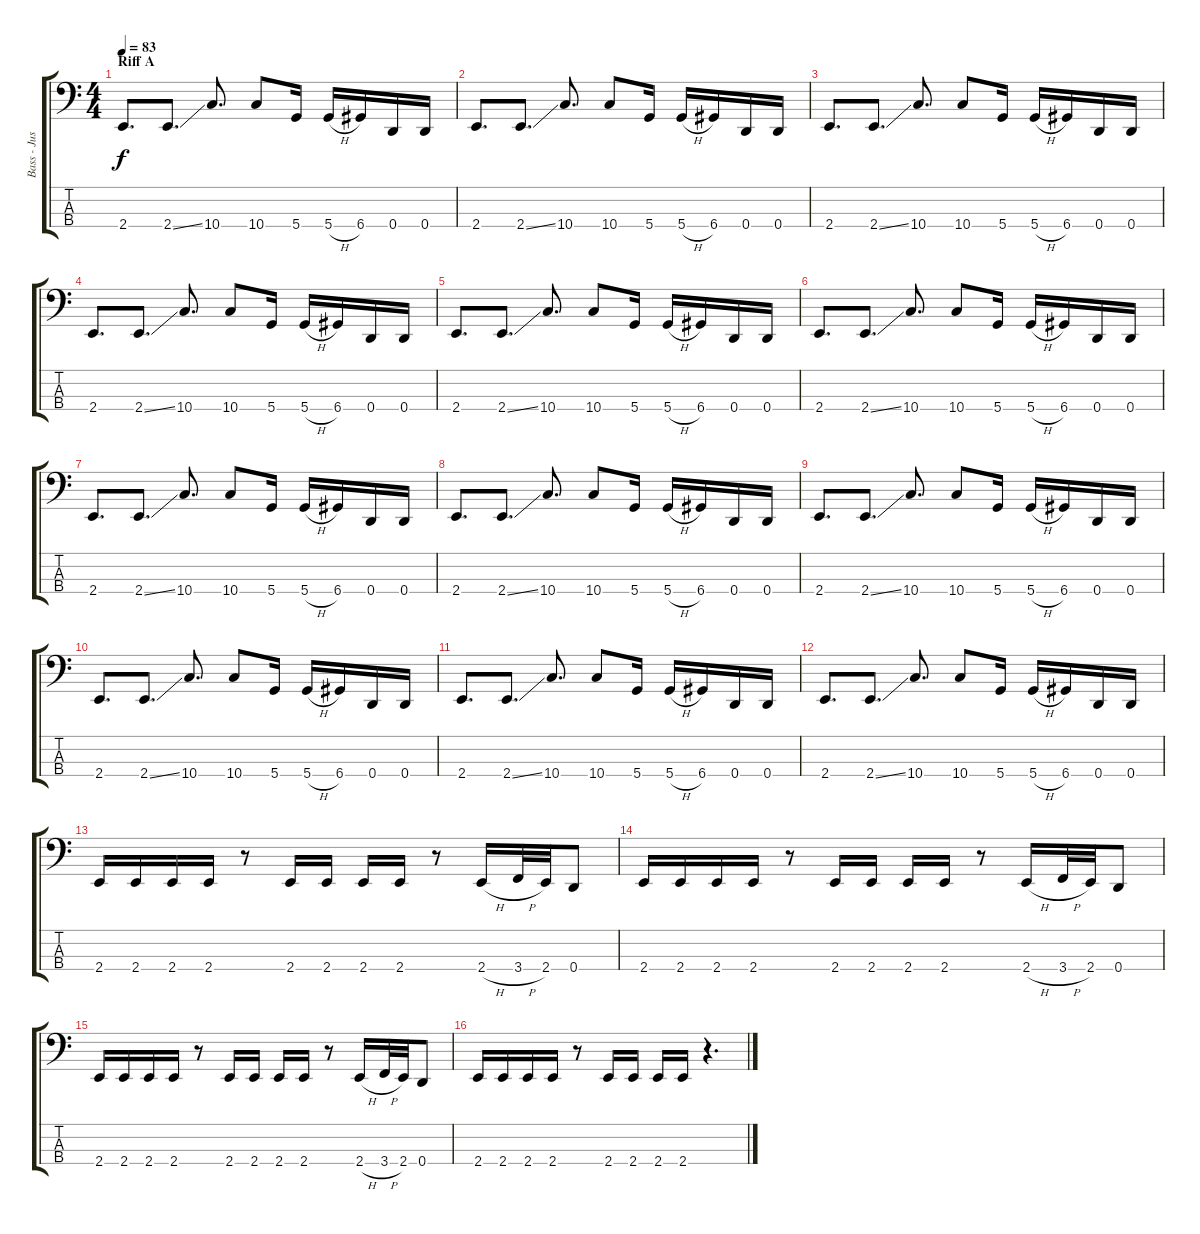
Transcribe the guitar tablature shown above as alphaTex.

\track ("Bass - Justin Chancellor " "Bass - Jus") {instrument electricbassfinger}
\staff {score tabs}
\tuning (G2 D2 A1 D1) {hide}
\ts (4 4)
\section ("" "Riff A")
\tempo 83
\clef f4
\ks c
2.4.8{d dy f} 2.4{ss}.8{d} 10.4.8{d} 10.4.8 5.4.16 5.4{h}.16 6.4.16 0.4.16 0.4.16 |
2.4.8{d} 2.4{ss}.8{d} 10.4.8{d} 10.4.8 5.4.16 5.4{h}.16 6.4.16 0.4.16 0.4.16 |
2.4.8{d} 2.4{ss}.8{d} 10.4.8{d} 10.4.8 5.4.16 5.4{h}.16 6.4.16 0.4.16 0.4.16 |
2.4.8{d} 2.4{ss}.8{d} 10.4.8{d} 10.4.8 5.4.16 5.4{h}.16 6.4.16 0.4.16 0.4.16 |
2.4.8{d} 2.4{ss}.8{d} 10.4.8{d} 10.4.8 5.4.16 5.4{h}.16 6.4.16 0.4.16 0.4.16 |
2.4.8{d} 2.4{ss}.8{d} 10.4.8{d} 10.4.8 5.4.16 5.4{h}.16 6.4.16 0.4.16 0.4.16 |
2.4.8{d} 2.4{ss}.8{d} 10.4.8{d} 10.4.8 5.4.16 5.4{h}.16 6.4.16 0.4.16 0.4.16 |
2.4.8{d} 2.4{ss}.8{d} 10.4.8{d} 10.4.8 5.4.16 5.4{h}.16 6.4.16 0.4.16 0.4.16 |
2.4.8{d} 2.4{ss}.8{d} 10.4.8{d} 10.4.8 5.4.16 5.4{h}.16 6.4.16 0.4.16 0.4.16 |
2.4.8{d} 2.4{ss}.8{d} 10.4.8{d} 10.4.8 5.4.16 5.4{h}.16 6.4.16 0.4.16 0.4.16 |
2.4.8{d} 2.4{ss}.8{d} 10.4.8{d} 10.4.8 5.4.16 5.4{h}.16 6.4.16 0.4.16 0.4.16 |
2.4.8{d} 2.4{ss}.8{d} 10.4.8{d} 10.4.8 5.4.16 5.4{h}.16 6.4.16 0.4.16 0.4.16 |
2.4.16 2.4.16 2.4.16 2.4.16 r.8 2.4.16 2.4.16 2.4.16 2.4.16 r.8 2.4{h}.16 3.4{h}.32 2.4.32 0.4.8 |
2.4.16 2.4.16 2.4.16 2.4.16 r.8 2.4.16 2.4.16 2.4.16 2.4.16 r.8 2.4{h}.16 3.4{h}.32 2.4.32 0.4.8 |
2.4.16 2.4.16 2.4.16 2.4.16 r.8 2.4.16 2.4.16 2.4.16 2.4.16 r.8 2.4{h}.16 3.4{h}.32 2.4.32 0.4.8 |
2.4.16 2.4.16 2.4.16 2.4.16 r.8 2.4.16 2.4.16 2.4.16 2.4.16 r.4{d}
